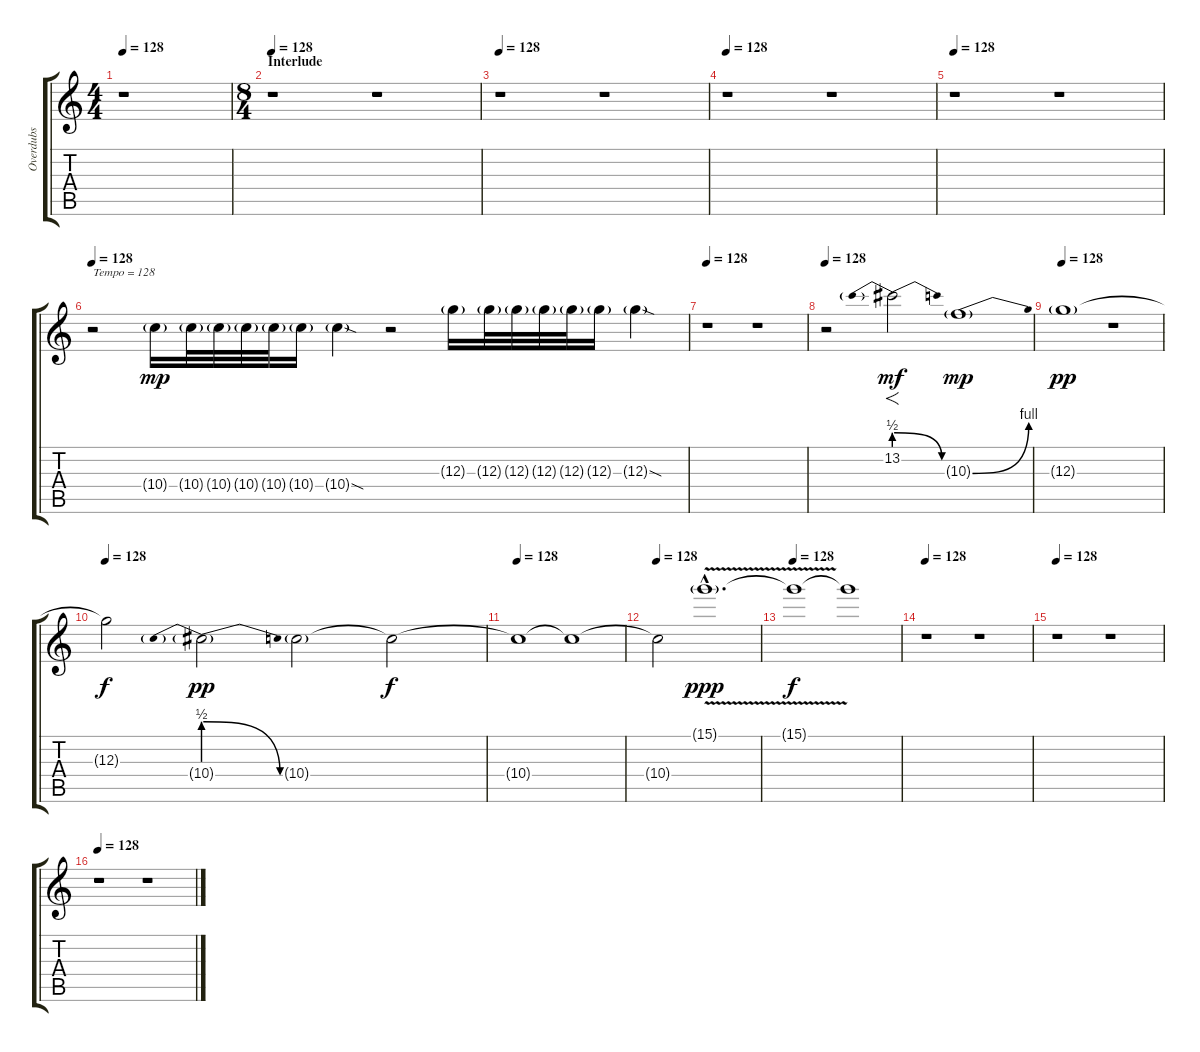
\track ("Overdubs" "Overdubs") {instrument overdrivenguitar}
\staff {score tabs}
\tuning (E4 B3 G3 D3 A2 E2) {hide}
\ts (4 4)
\tempo 128
\clef g2
\ks c
r.1{dy mp} |
\ts (8 4)
\section ("" "Interlude")
\tempo 128
r.1 r.1 |
\tempo 128
r.1 r.1 |
\tempo 128
r.1 r.1 |
\tempo 128
r.1 r.1 |
\tempo 128
r.2{txt "Tempo = 128"} 10.4{g}.16 10.4{g}.32 10.4{g}.32 10.4{g}.32 10.4{g}.32 10.4{g}.16 10.4{sod g}.4 r.2 12.3{g}.16 12.3{g}.32 12.3{g}.32 12.3{g}.32 12.3{g}.32 12.3{g}.16 12.3{sod g}.4 |
\tempo 128
r.1 r.1 |
\tempo 128
r.2 13.2{be (prebendrelease 0 2 60 0)}.2{f dy mf} 10.3{be (bend 0 0 60 4) g}.1{dy mp} |
\tempo 128
12.3{g}.1{dy pp} r.1 |
\tempo 128
12.3{t}.2{dy f} 10.4{be (prebendrelease 0 2 60 0) g}.2{dy pp} 10.4{g}.2 10.4{t}.2{dy f} |
\tempo 128
10.4{t}.1 10.4{t}.1 |
\tempo 128
10.4{t}.2 15.1{v g hac}.1{d dy ppp} |
\tempo 128
15.1{t}.1{dy f} 15.1{t}.1 |
\tempo 128
r.1 r.1 |
\tempo 128
r.1 r.1 |
\tempo 128
r.1 r.1
